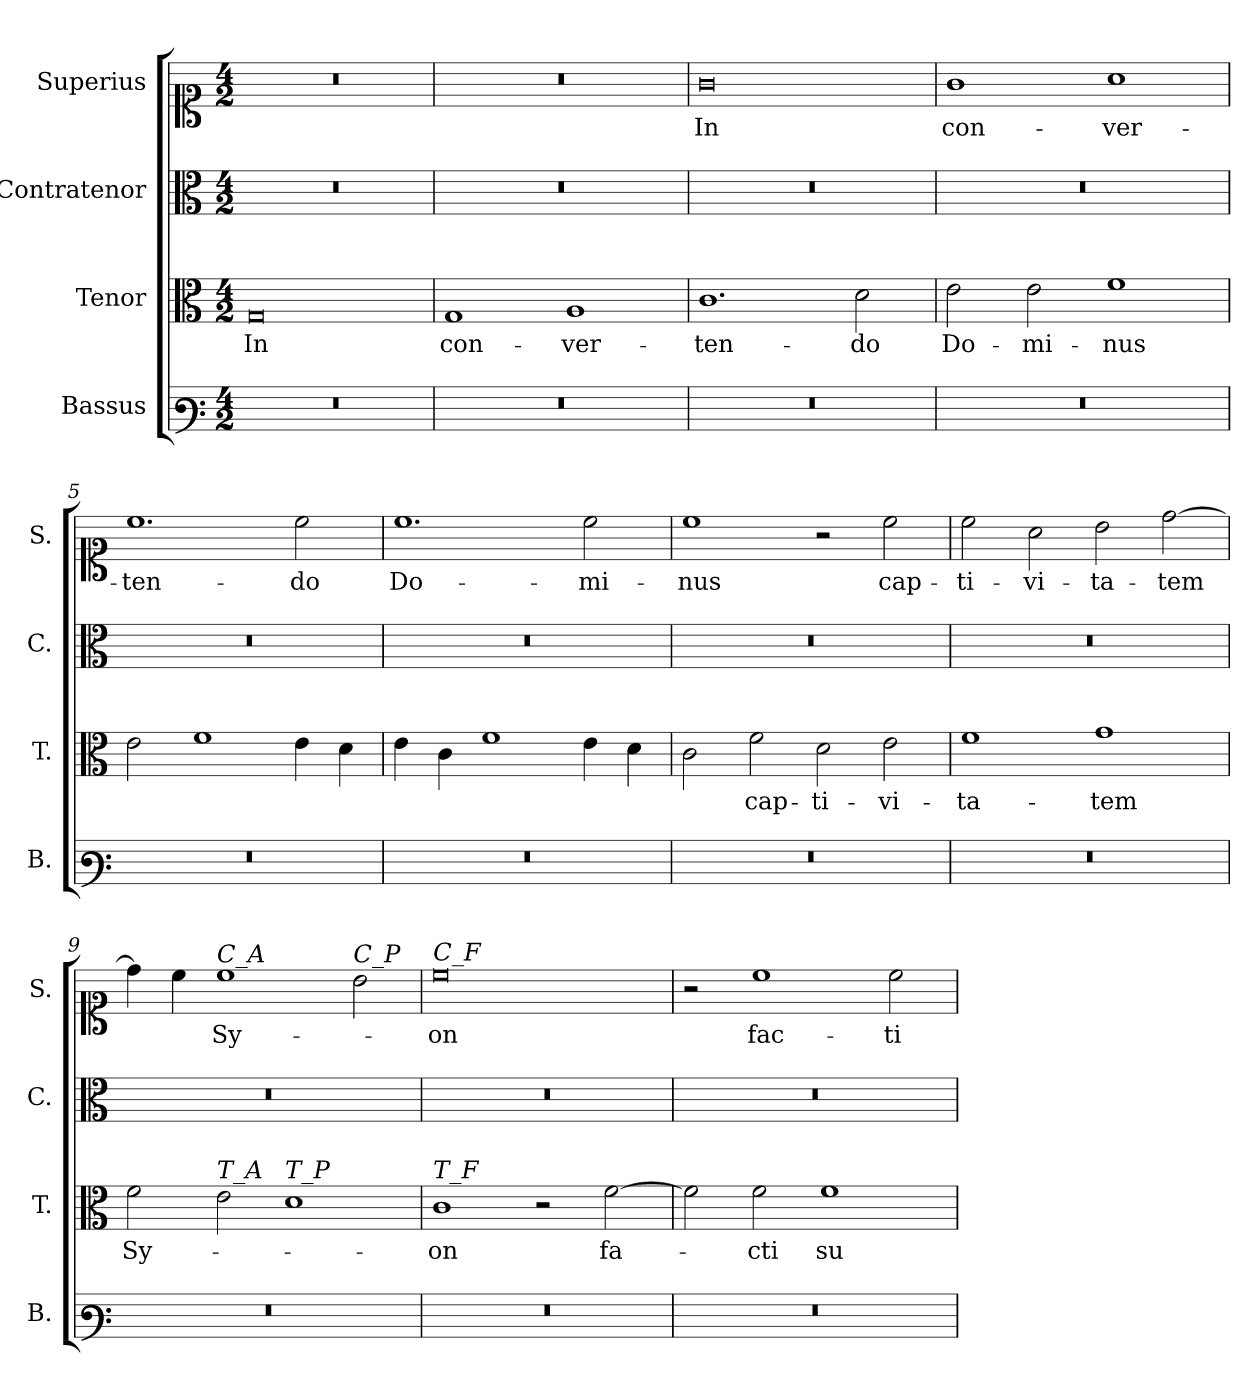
**kern	**kern	**text	**kern	**kern	**text
*part4	*part3	*part3	*part2	*part1	*part1
*staff4	*staff3	*staff3	*staff2	*staff1	*staff1
*I"Bassus	*I"Tenor	*	*I"Contratenor	*I"Superius	*
*I'B.	*I'T.	*	*I'C.	*I'S.	*
*clefF3	*clefC3	*	*clefC3	*clefC1	*
*k[]	*k[]	*	*k[]	*k[]	*
*M4/2	*M4/2	*	*M4/2	*M4/2	*
=1	=1	=1	=1	=1	=1
!	!	!LO:LY:b	!	!	!
0r	0G	In	0r	0r	.
=2	=2	=2	=2	=2	=2
!	!	!LO:LY:b	!	!	!
0r	1G	con-	0r	0r	.
!	!	!LO:LY:b	!	!	!
.	1A	-ver-	.	.	.
=3	=3	=3	=3	=3	=3
!	!	!LO:LY:b	!	!	!LO:LY:b
0r	1.c	-ten-	0r	0g	In
!	!	!LO:LY:b	!	!	!
.	2d\	-do	.	.	.
=4	=4	=4	=4	=4	=4
!	!	!LO:LY:b	!	!	!LO:LY:b
0r	2e\	Do-	0r	1g	con-
!	!	!LO:LY:b	!	!	!
.	2e\	-mi-	.	.	.
!	!	!LO:LY:b	!	!	!LO:LY:b
.	1f	-nus	.	1a	-ver-
=5	=5	=5	=5	=5	=5
!	!	!	!	!	!LO:LY:b
0r	2e\	.	0r	1.cc	-ten-
.	1f	.	.	.	.
!	!	!	!	!	!LO:LY:b
.	4e\	.	.	2cc\	-do
.	4d\	.	.	.	.
=6	=6	=6	=6	=6	=6
!	!	!	!	!	!LO:LY:b
0r	4e\	.	0r	1.cc	Do-
.	4c\	.	.	.	.
.	1f	.	.	.	.
!	!	!	!	!	!LO:LY:b
.	4e\	.	.	2cc\	-mi-
.	4d\	.	.	.	.
=7	=7	=7	=7	=7	=7
!	!	!	!	!	!LO:LY:b
0r	2c\	.	0r	1cc	-nus
!	!	!LO:LY:b	!	!	!
.	2f\	cap-	.	.	.
!	!	!LO:LY:b	!	!	!
.	2d\	-ti-	.	2r	.
!	!	!LO:LY:b	!	!	!LO:LY:b
.	2e\	-vi-	.	2cc\	cap-
=8	=8	=8	=8	=8	=8
!	!	!LO:LY:b	!	!	!LO:LY:b
0r	1f	-ta-	0r	2cc\	-ti-
!	!	!	!	!	!LO:LY:b
.	.	.	.	2a\	-vi-
!	!	!LO:LY:b	!	!	!LO:LY:b
.	1g	-tem	.	2b\	-ta-
!	!	!	!	!	!LO:LY:b
.	.	.	.	[2dd\	-tem
=9	=9	=9	=9	=9	=9
!	!	!LO:LY:b	!	!	!
0r	2f\	Sy-	0r	4dd\]	.
.	.	.	.	4cc\	.
!	!	!	!	!LO:TX:a:i:t=C_A	!
!	!LO:TX:a:i:t=T_A	!	!	!	!
!	!	!	!	!	!LO:LY:b
.	2e\	.	.	1cc	Sy-
!	!LO:TX:a:i:t=T_P	!	!	!	!
.	1d	.	.	.	.
!	!	!	!	!LO:TX:a:i:t=C_P	!
.	.	.	.	2b\	.
=10	=10	=10	=10	=10	=10
!	!	!	!	!LO:TX:a:i:t=C_F	!
!	!LO:TX:a:i:t=T_F	!	!	!	!
!	!	!LO:LY:b	!	!	!LO:LY:b
0r	1c	-on	0r	0cc	-on
.	2r	.	.	.	.
!	!	!LO:LY:b	!	!	!
.	[2f\	fa-	.	.	.
=11	=11	=11	=11	=11	=11
0r	2f\]	.	0r	2r	.
!	!	!LO:LY:b	!	!	!LO:LY:b
.	2f\	-cti	.	1cc	fac-
!	!	!LO:LY:b	!	!	!
.	1f	su-	.	.	.
!	!	!	!	!	!LO:LY:b
.	.	.	.	2cc\	-ti
=	=	=	=	=	=
*-	*-	*-	*-	*-	*-
